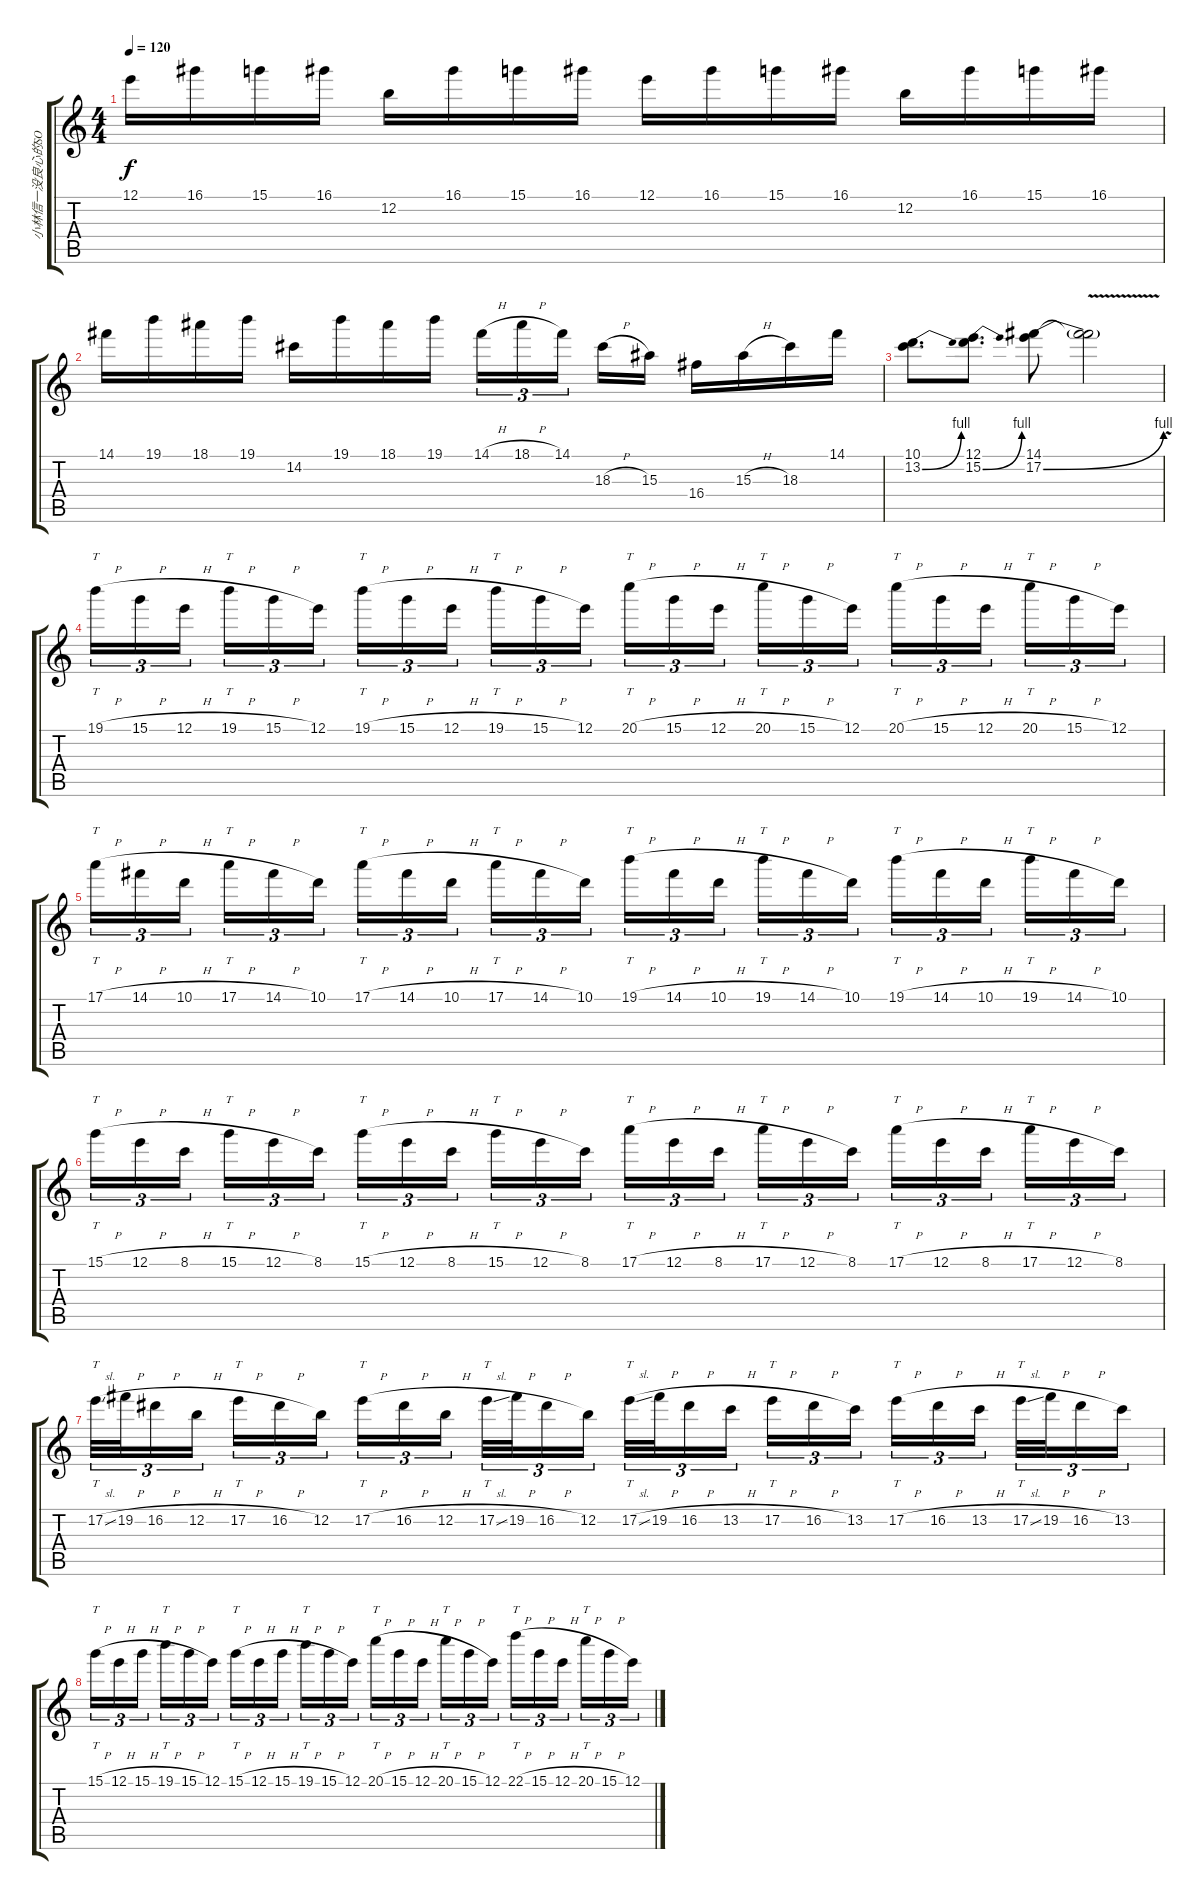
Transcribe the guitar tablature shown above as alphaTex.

\track ("小林信一没良心的SOLO" "小林信一没良心的SO") {instrument distortionguitar}
\staff {score tabs}
\tuning (E4 B3 G3 D3 A2 E2) {hide}
\ts (4 4)
\tempo 120
\clef g2
\ks c
12.1.16{dy f} 16.1.16 15.1.16 16.1.16 12.2.16 16.1.16 15.1.16 16.1.16 12.1.16 16.1.16 15.1.16 16.1.16 12.2.16 16.1.16 15.1.16 16.1.16 |
14.1.16 19.1.16 18.1.16 19.1.16 14.2.16 19.1.16 18.1.16 19.1.16 14.1{h}.16{tu (3 2)} 18.1{h}.16{tu (3 2)} 14.1.16{tu (3 2) beam splitsecondary} 18.3{h}.16 15.3.16 16.4.16 15.3{h}.16 18.3.16 14.1.16 |
(10.1 13.2{be (bend 0 0 60 4)}).8{d} (12.1 15.2{be (bend 0 0 60 4)}).8{d} (14.1 17.2{be (bend 0 0 60 4)}).8 (14.1{t} 17.2{v t}).2 |
19.1{h}.16{tt tu (3 2)} 15.1{h}.16{tu (3 2)} 12.1{h}.16{tu (3 2) beam splitsecondary} 19.1{h}.16{tt tu (3 2)} 15.1{h}.16{tu (3 2)} 12.1.16{tu (3 2)} 19.1{h}.16{tt tu (3 2)} 15.1{h}.16{tu (3 2)} 12.1{h}.16{tu (3 2) beam splitsecondary} 19.1{h}.16{tt tu (3 2)} 15.1{h}.16{tu (3 2)} 12.1.16{tu (3 2)} 20.1{h}.16{tt tu (3 2)} 15.1{h}.16{tu (3 2)} 12.1{h}.16{tu (3 2) beam splitsecondary} 20.1{h}.16{tt tu (3 2)} 15.1{h}.16{tu (3 2)} 12.1.16{tu (3 2)} 20.1{h}.16{tt tu (3 2)} 15.1{h}.16{tu (3 2)} 12.1{h}.16{tu (3 2) beam splitsecondary} 20.1{h}.16{tt tu (3 2)} 15.1{h}.16{tu (3 2)} 12.1.16{tu (3 2)} |
17.1{h}.16{tt tu (3 2)} 14.1{h}.16{tu (3 2)} 10.1{h}.16{tu (3 2) beam splitsecondary} 17.1{h}.16{tt tu (3 2)} 14.1{h}.16{tu (3 2)} 10.1.16{tu (3 2)} 17.1{h}.16{tt tu (3 2)} 14.1{h}.16{tu (3 2)} 10.1{h}.16{tu (3 2) beam splitsecondary} 17.1{h}.16{tt tu (3 2)} 14.1{h}.16{tu (3 2)} 10.1.16{tu (3 2)} 19.1{h}.16{tt tu (3 2)} 14.1{h}.16{tu (3 2)} 10.1{h}.16{tu (3 2) beam splitsecondary} 19.1{h}.16{tt tu (3 2)} 14.1{h}.16{tu (3 2)} 10.1.16{tu (3 2)} 19.1{h}.16{tt tu (3 2)} 14.1{h}.16{tu (3 2)} 10.1{h}.16{tu (3 2) beam splitsecondary} 19.1{h}.16{tt tu (3 2)} 14.1{h}.16{tu (3 2)} 10.1.16{tu (3 2)} |
15.1{h}.16{tt tu (3 2)} 12.1{h}.16{tu (3 2)} 8.1{h}.16{tu (3 2) beam splitsecondary} 15.1{h}.16{tt tu (3 2)} 12.1{h}.16{tu (3 2)} 8.1.16{tu (3 2)} 15.1{h}.16{tt tu (3 2)} 12.1{h}.16{tu (3 2)} 8.1{h}.16{tu (3 2) beam splitsecondary} 15.1{h}.16{tt tu (3 2)} 12.1{h}.16{tu (3 2)} 8.1.16{tu (3 2)} 17.1{h}.16{tt tu (3 2)} 12.1{h}.16{tu (3 2)} 8.1{h}.16{tu (3 2) beam splitsecondary} 17.1{h}.16{tt tu (3 2)} 12.1{h}.16{tu (3 2)} 8.1.16{tu (3 2)} 17.1{h}.16{tt tu (3 2)} 12.1{h}.16{tu (3 2)} 8.1{h}.16{tu (3 2) beam splitsecondary} 17.1{h}.16{tt tu (3 2)} 12.1{h}.16{tu (3 2)} 8.1.16{tu (3 2)} |
17.2{sl}.32{tt tu (3 2)} 19.2{h}.32{tu (3 2)} 16.2{h}.16{tu (3 2)} 12.2{h}.16{tu (3 2) beam splitsecondary} 17.2{h}.16{tt tu (3 2)} 16.2{h}.16{tu (3 2)} 12.2.16{tu (3 2)} 17.2{h}.16{tt tu (3 2)} 16.2{h}.16{tu (3 2)} 12.2{h}.16{tu (3 2) beam splitsecondary} 17.2{sl}.32{tt tu (3 2)} 19.2{h}.32{tu (3 2)} 16.2{h}.16{tu (3 2)} 12.2.16{tu (3 2)} 17.2{sl}.32{tt tu (3 2)} 19.2{h}.32{tu (3 2)} 16.2{h}.16{tu (3 2)} 13.2{h}.16{tu (3 2) beam splitsecondary} 17.2{h}.16{tt tu (3 2)} 16.2{h}.16{tu (3 2)} 13.2.16{tu (3 2)} 17.2{h}.16{tt tu (3 2)} 16.2{h}.16{tu (3 2)} 13.2{h}.16{tu (3 2) beam splitsecondary} 17.2{sl}.32{tt tu (3 2)} 19.2{h}.32{tu (3 2)} 16.2{h}.16{tu (3 2)} 13.2.16{tu (3 2)} |
15.1{h}.16{tt tu (3 2)} 12.1{h}.16{tu (3 2)} 15.1{h}.16{tu (3 2) beam splitsecondary} 19.1{h}.16{tt tu (3 2)} 15.1{h}.16{tu (3 2)} 12.1.16{tu (3 2)} 15.1{h}.16{tt tu (3 2)} 12.1{h}.16{tu (3 2)} 15.1{h}.16{tu (3 2) beam splitsecondary} 19.1{h}.16{tt tu (3 2)} 15.1{h}.16{tu (3 2)} 12.1.16{tu (3 2)} 20.1{h}.16{tt tu (3 2)} 15.1{h}.16{tu (3 2)} 12.1{h}.16{tu (3 2) beam splitsecondary} 20.1{h}.16{tt tu (3 2)} 15.1{h}.16{tu (3 2)} 12.1.16{tu (3 2)} 22.1{h}.16{tt tu (3 2)} 15.1{h}.16{tu (3 2)} 12.1{h}.16{tu (3 2) beam splitsecondary} 20.1{h}.16{tt tu (3 2)} 15.1{h}.16{tu (3 2)} 12.1.16{tu (3 2)}
